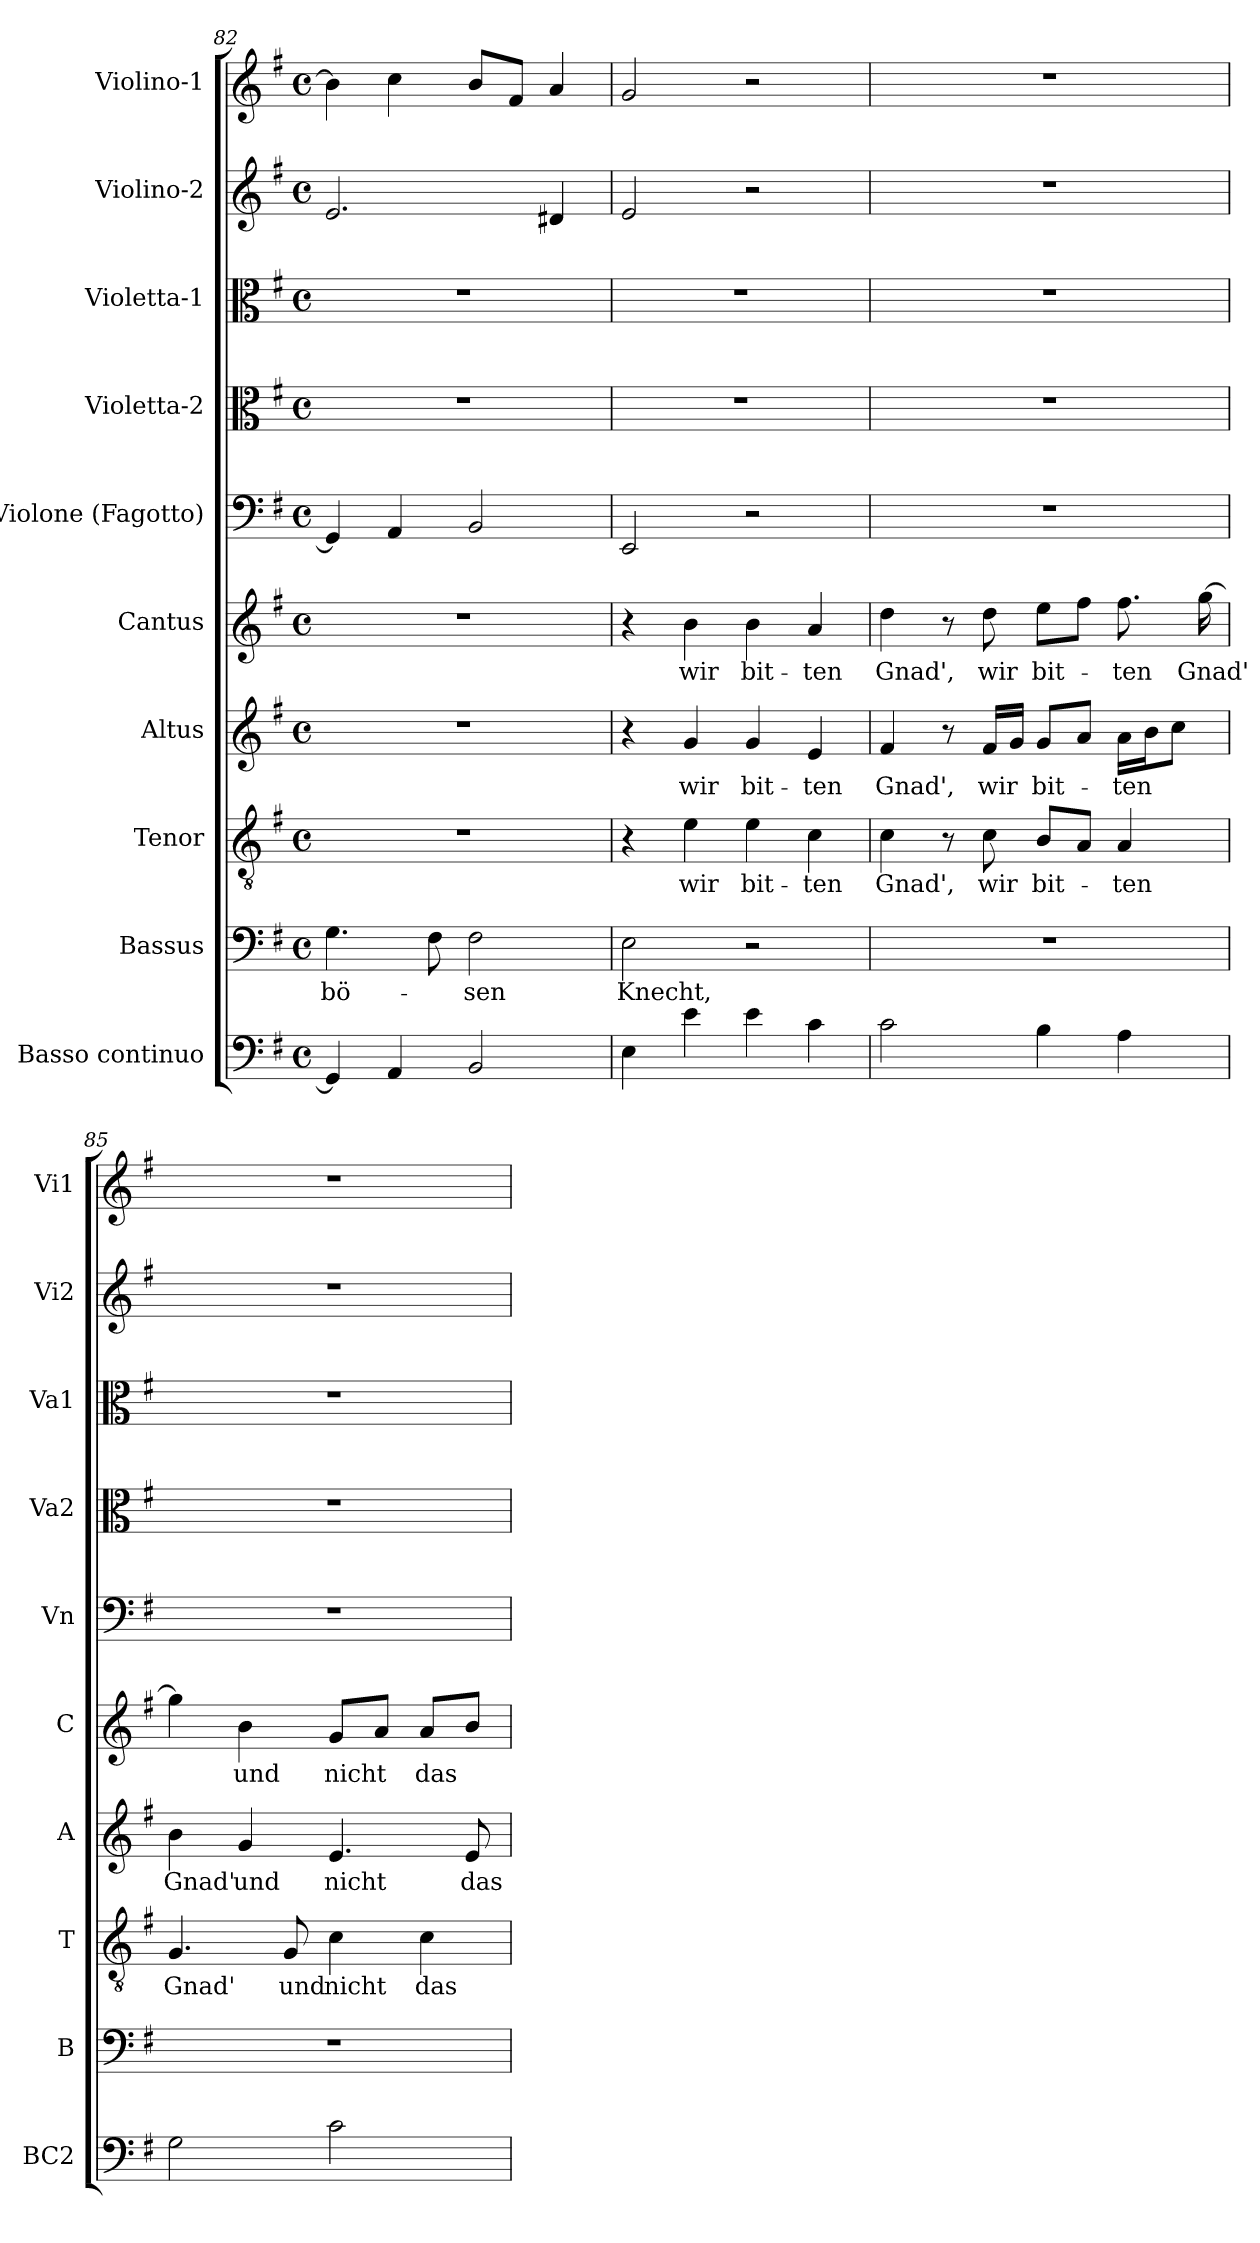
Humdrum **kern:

**kern	**kern	**text	**kern	**text	**kern	**text	**kern	**text	**kern	**kern	**kern	**kern	**kern
*part10	*part9	*part9	*part8	*part8	*part7	*part7	*part6	*part6	*part5	*part4	*part3	*part2	*part1
*staff10	*staff9	*staff9	*staff8	*staff8	*staff7	*staff7	*staff6	*staff6	*staff5	*staff4	*staff3	*staff2	*staff1
*I"Basso continuo	*I"Bassus	*	*I"Tenor	*	*I"Altus	*	*I"Cantus	*	*I"Violone (Fagotto)	*I"Violetta-2	*I"Violetta-1	*I"Violino-2	*I"Violino-1
*I'BC2	*I'B	*	*I'T	*	*I'A	*	*I'C	*	*I'Vn	*I'Va2	*I'Va1	*I'Vi2	*I'Vi1
*clefF4	*clefF4	*	*clefGv2	*	*clefG2	*	*clefG2	*	*clefF4	*clefC3	*clefC3	*clefG2	*clefG2
*k[f#]	*k[f#]	*	*k[f#]	*	*k[f#]	*	*k[f#]	*	*k[f#]	*k[f#]	*k[f#]	*k[f#]	*k[f#]
*G:	*G:	*	*G:	*	*G:	*	*G:	*	*G:	*G:	*G:	*G:	*G:
*M4/4	*M4/4	*	*M4/4	*	*M4/4	*	*M4/4	*	*M4/4	*M4/4	*M4/4	*M4/4	*M4/4
*met(c)	*met(c)	*	*met(c)	*	*met(c)	*	*met(c)	*	*met(c)	*met(c)	*met(c)	*met(c)	*met(c)
=82	=82	=82	=82	=82	=82	=82	=82	=82	=82	=82	=82	=82	=82
!	!	!LO:LY:b	!	!	!	!	!	!	!	!	!	!	!
4GG/]	4.G\	bö-	1r	.	1r	.	1r	.	4GG/]	1r	1r	2.e/	4b\]
4AA/	.	.	.	.	.	.	.	.	4AA/	.	.	.	4cc\
.	8F#\	.	.	.	.	.	.	.	.	.	.	.	.
!	!	!LO:LY:b	!	!	!	!	!	!	!	!	!	!	!
2BB/	2F#\	-sen	.	.	.	.	.	.	2BB/	.	.	.	8b/L
.	.	.	.	.	.	.	.	.	.	.	.	.	8f#/J
.	.	.	.	.	.	.	.	.	.	.	.	4d#X/	4a/
=83	=83	=83	=83	=83	=83	=83	=83	=83	=83	=83	=83	=83	=83
!	!	!LO:LY:b	!	!	!	!	!	!	!	!	!	!	!
4E\	2E\	Knecht,	4r	.	4r	.	4r	.	2EE/	1r	1r	2e/	2g/
!	!	!	!	!LO:LY:b	!	!	!	!	!	!	!	!	!
!	!	!	!	!	!	!LO:LY:b	!	!	!	!	!	!	!
!	!	!	!	!	!	!	!	!LO:LY:b	!	!	!	!	!
4e\	.	.	4e\	wir	4g/	wir	4b\	wir	.	.	.	.	.
!	!	!	!	!LO:LY:b	!	!	!	!	!	!	!	!	!
!	!	!	!	!	!	!LO:LY:b	!	!	!	!	!	!	!
!	!	!	!	!	!	!	!	!LO:LY:b	!	!	!	!	!
4e\	2r	.	4e\	bit-	4g/	bit-	4b\	bit-	2r	.	.	2r	2r
!	!	!	!	!LO:LY:b	!	!	!	!	!	!	!	!	!
!	!	!	!	!	!	!LO:LY:b	!	!	!	!	!	!	!
!	!	!	!	!	!	!	!	!LO:LY:b	!	!	!	!	!
4c\	.	.	4c\	-ten	4e/	-ten	4a/	-ten	.	.	.	.	.
!!LO:PB:g=z
=84	=84	=84	=84	=84	=84	=84	=84	=84	=84	=84	=84	=84	=84
!	!	!	!	!LO:LY:b	!	!	!	!	!	!	!	!	!
!	!	!	!	!	!	!LO:LY:b	!	!	!	!	!	!	!
!	!	!	!	!	!	!	!	!LO:LY:b	!	!	!	!	!
2c\	1r	.	4c\	Gnad',	4f#/	Gnad',	4dd\	Gnad',	1r	1r	1r	1r	1r
.	.	.	8r	.	8r	.	8r	.	.	.	.	.	.
!	!	!	!	!LO:LY:b	!	!	!	!	!	!	!	!	!
!	!	!	!	!	!	!LO:LY:b	!	!	!	!	!	!	!
!	!	!	!	!	!	!	!	!LO:LY:b	!	!	!	!	!
.	.	.	8c\	wir	16f#/LL	wir	8dd\	wir	.	.	.	.	.
.	.	.	.	.	16g/JJ	.	.	.	.	.	.	.	.
!	!	!	!	!LO:LY:b	!	!	!	!	!	!	!	!	!
!	!	!	!	!	!	!LO:LY:b	!	!	!	!	!	!	!
!	!	!	!	!	!	!	!	!LO:LY:b	!	!	!	!	!
4B\	.	.	8B/L	bit-	8g/L	bit-	8ee\L	bit-	.	.	.	.	.
.	.	.	8A/J	.	8a/J	.	8ff#\J	.	.	.	.	.	.
!	!	!	!	!LO:LY:b	!	!	!	!	!	!	!	!	!
!	!	!	!	!	!	!LO:LY:b	!	!	!	!	!	!	!
!	!	!	!	!	!	!	!	!LO:LY:b	!	!	!	!	!
4A\	.	.	4A/	-ten	16a\LL	-ten	8.ff#\	-ten	.	.	.	.	.
.	.	.	.	.	16b\J	.	.	.	.	.	.	.	.
.	.	.	.	.	8cc\J	.	.	.	.	.	.	.	.
!	!	!	!	!	!	!	!	!LO:LY:b	!	!	!	!	!
.	.	.	.	.	.	.	[>16gg\	Gnad'	.	.	.	.	.
=85	=85	=85	=85	=85	=85	=85	=85	=85	=85	=85	=85	=85	=85
!	!	!	!	!LO:LY:b	!	!	!	!	!	!	!	!	!
!	!	!	!	!	!	!LO:LY:b	!	!	!	!	!	!	!
2G\	1r	.	4.G/	Gnad'	4b\	Gnad'	4gg\]	.	1r	1r	1r	1r	1r
!	!	!	!	!	!	!LO:LY:b	!	!	!	!	!	!	!
!	!	!	!	!	!	!	!	!LO:LY:b	!	!	!	!	!
.	.	.	.	.	4g/	und	4b\	und	.	.	.	.	.
!	!	!	!	!LO:LY:b	!	!	!	!	!	!	!	!	!
.	.	.	8G/	und	.	.	.	.	.	.	.	.	.
!	!	!	!	!LO:LY:b	!	!	!	!	!	!	!	!	!
!	!	!	!	!	!	!LO:LY:b	!	!	!	!	!	!	!
!	!	!	!	!	!	!	!	!LO:LY:b	!	!	!	!	!
2c\	.	.	4c\	nicht	4.e/	nicht	8g/L	nicht	.	.	.	.	.
.	.	.	.	.	.	.	8a/J	.	.	.	.	.	.
!	!	!	!	!LO:LY:b	!	!	!	!	!	!	!	!	!
!	!	!	!	!	!	!	!	!LO:LY:b	!	!	!	!	!
.	.	.	4c\	das	.	.	8a/L	das	.	.	.	.	.
!	!	!	!	!	!	!LO:LY:b	!	!	!	!	!	!	!
.	.	.	.	.	8e/	das	8b/J	.	.	.	.	.	.
=	=	=	=	=	=	=	=	=	=	=	=	=	=
*-	*-	*-	*-	*-	*-	*-	*-	*-	*-	*-	*-	*-	*-
